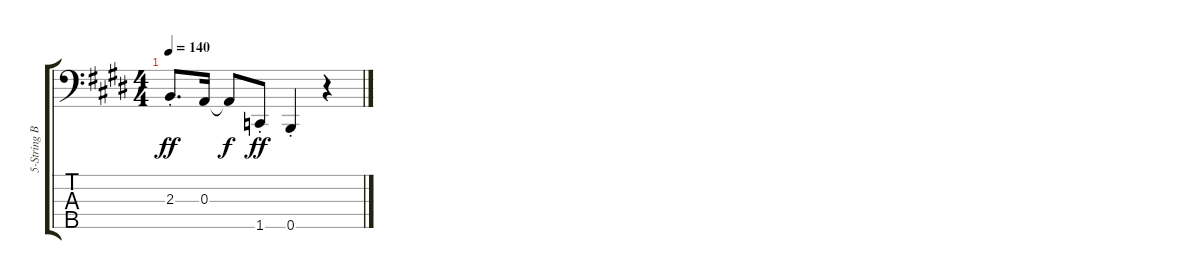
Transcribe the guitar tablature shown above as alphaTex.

\track ("5-String Bass II" "5-String B") {instrument electricbasspick}
\staff {score tabs}
\tuning (G2 D2 A1 E1 B0) {hide}
\ts (4 4)
\tempo 140
\clef f4
\ks e
2.3{st}.8{d dy ff} 0.3.16 0.3{t}.8{dy f} 1.5{st}.8{dy ff} 0.5{st}.4 r.4
